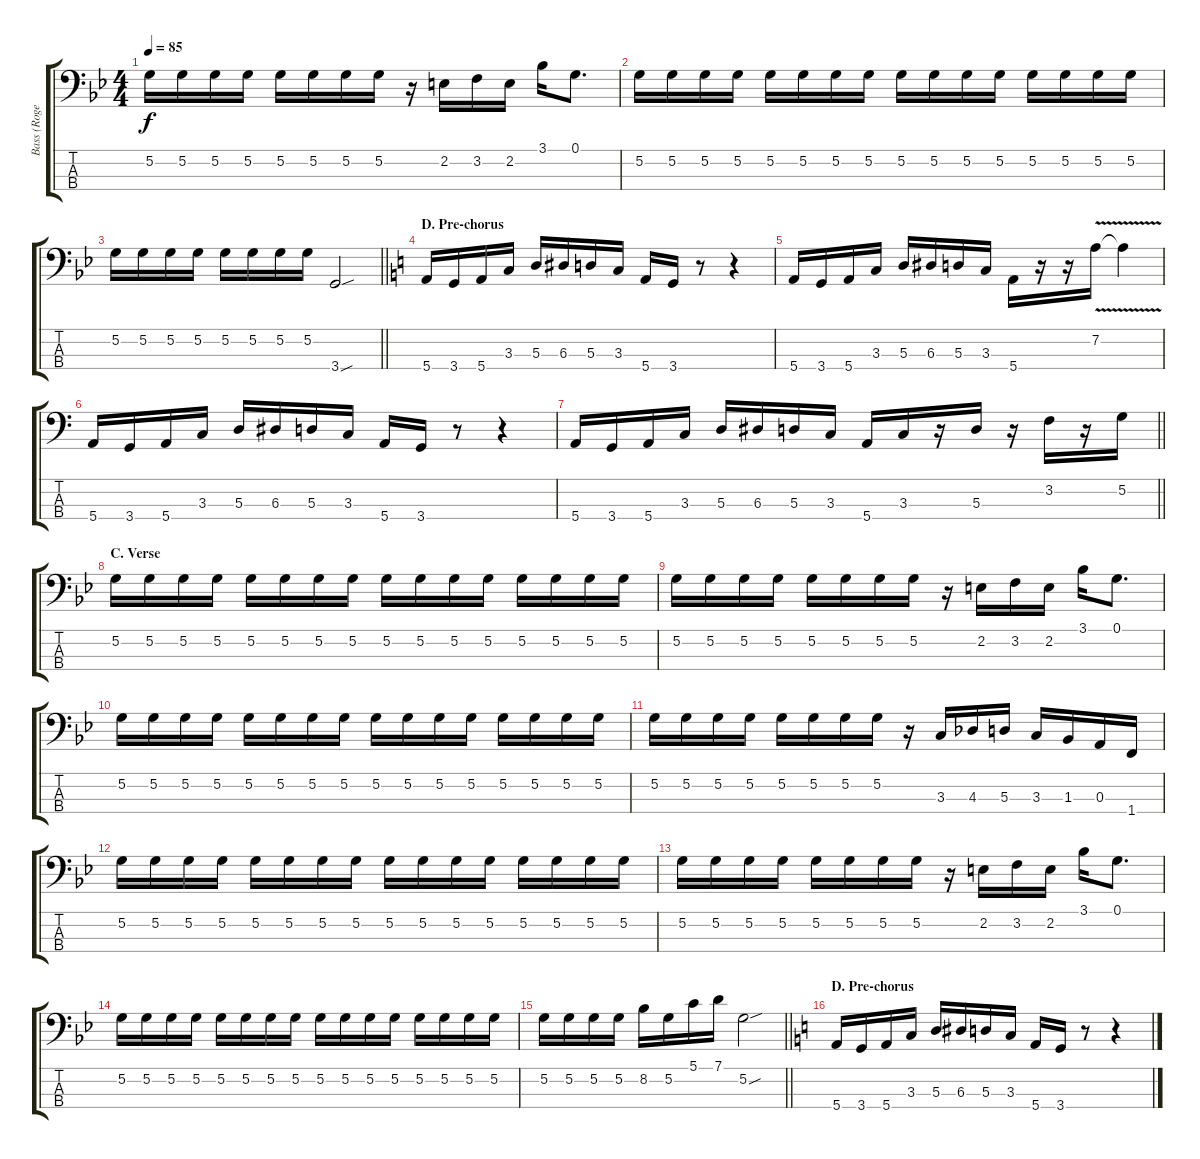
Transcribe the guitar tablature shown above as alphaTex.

\track ("Bass (Roger Glover)" "Bass (Roge") {instrument electricbassfinger}
\staff {score tabs}
\tuning (G2 D2 A1 E1) {hide}
\ts (4 4)
\tempo 85
\clef f4
\ks gminor
5.2.16{dy f} 5.2.16 5.2.16 5.2.16 5.2.16 5.2.16 5.2.16 5.2.16 r.16 2.2.16 3.2.16 2.2.16 3.1.16 0.1.8{d} |
5.2.16 5.2.16 5.2.16 5.2.16 5.2.16 5.2.16 5.2.16 5.2.16 5.2.16 5.2.16 5.2.16 5.2.16 5.2.16 5.2.16 5.2.16 5.2.16 |
\barLineRight lightlight
5.2.16 5.2.16 5.2.16 5.2.16 5.2.16 5.2.16 5.2.16 5.2.16 3.4{sou}.2 |
\section ("" "D. Pre-chorus")
\ks aminor
5.4.16 3.4.16 5.4.16 3.3.16 5.3.16 6.3.16 5.3.16 3.3.16 5.4.16 3.4.16 r.8 r.4 |
5.4.16 3.4.16 5.4.16 3.3.16 5.3.16 6.3.16 5.3.16 3.3.16 5.4.16 r.16 r.16 7.2{v}.16 7.2{t}.4 |
5.4.16 3.4.16 5.4.16 3.3.16 5.3.16 6.3.16 5.3.16 3.3.16 5.4.16 3.4.16 r.8 r.4 |
\barLineRight lightlight
5.4.16 3.4.16 5.4.16 3.3.16 5.3.16 6.3.16 5.3.16 3.3.16 5.4.16 3.3.16 r.16 5.3.16 r.16 3.2.16 r.16 5.2.16 |
\section ("" "C. Verse")
\ks gminor
5.2.16 5.2.16 5.2.16 5.2.16 5.2.16 5.2.16 5.2.16 5.2.16 5.2.16 5.2.16 5.2.16 5.2.16 5.2.16 5.2.16 5.2.16 5.2.16 |
5.2.16 5.2.16 5.2.16 5.2.16 5.2.16 5.2.16 5.2.16 5.2.16 r.16 2.2.16 3.2.16 2.2.16 3.1.16 0.1.8{d} |
5.2.16 5.2.16 5.2.16 5.2.16 5.2.16 5.2.16 5.2.16 5.2.16 5.2.16 5.2.16 5.2.16 5.2.16 5.2.16 5.2.16 5.2.16 5.2.16 |
5.2.16 5.2.16 5.2.16 5.2.16 5.2.16 5.2.16 5.2.16 5.2.16 r.16 3.3.16 4.3.16 5.3.16 3.3.16 1.3.16 0.3.16 1.4.16 |
5.2.16 5.2.16 5.2.16 5.2.16 5.2.16 5.2.16 5.2.16 5.2.16 5.2.16 5.2.16 5.2.16 5.2.16 5.2.16 5.2.16 5.2.16 5.2.16 |
5.2.16 5.2.16 5.2.16 5.2.16 5.2.16 5.2.16 5.2.16 5.2.16 r.16 2.2.16 3.2.16 2.2.16 3.1.16 0.1.8{d} |
5.2.16 5.2.16 5.2.16 5.2.16 5.2.16 5.2.16 5.2.16 5.2.16 5.2.16 5.2.16 5.2.16 5.2.16 5.2.16 5.2.16 5.2.16 5.2.16 |
\barLineRight lightlight
5.2.16 5.2.16 5.2.16 5.2.16 8.2.16 5.2.16 5.1.16 7.1.16 5.2{sou}.2 |
\section ("" "D. Pre-chorus")
\ks aminor
5.4.16 3.4.16 5.4.16 3.3.16 5.3.16 6.3.16 5.3.16 3.3.16 5.4.16 3.4.16 r.8 r.4
